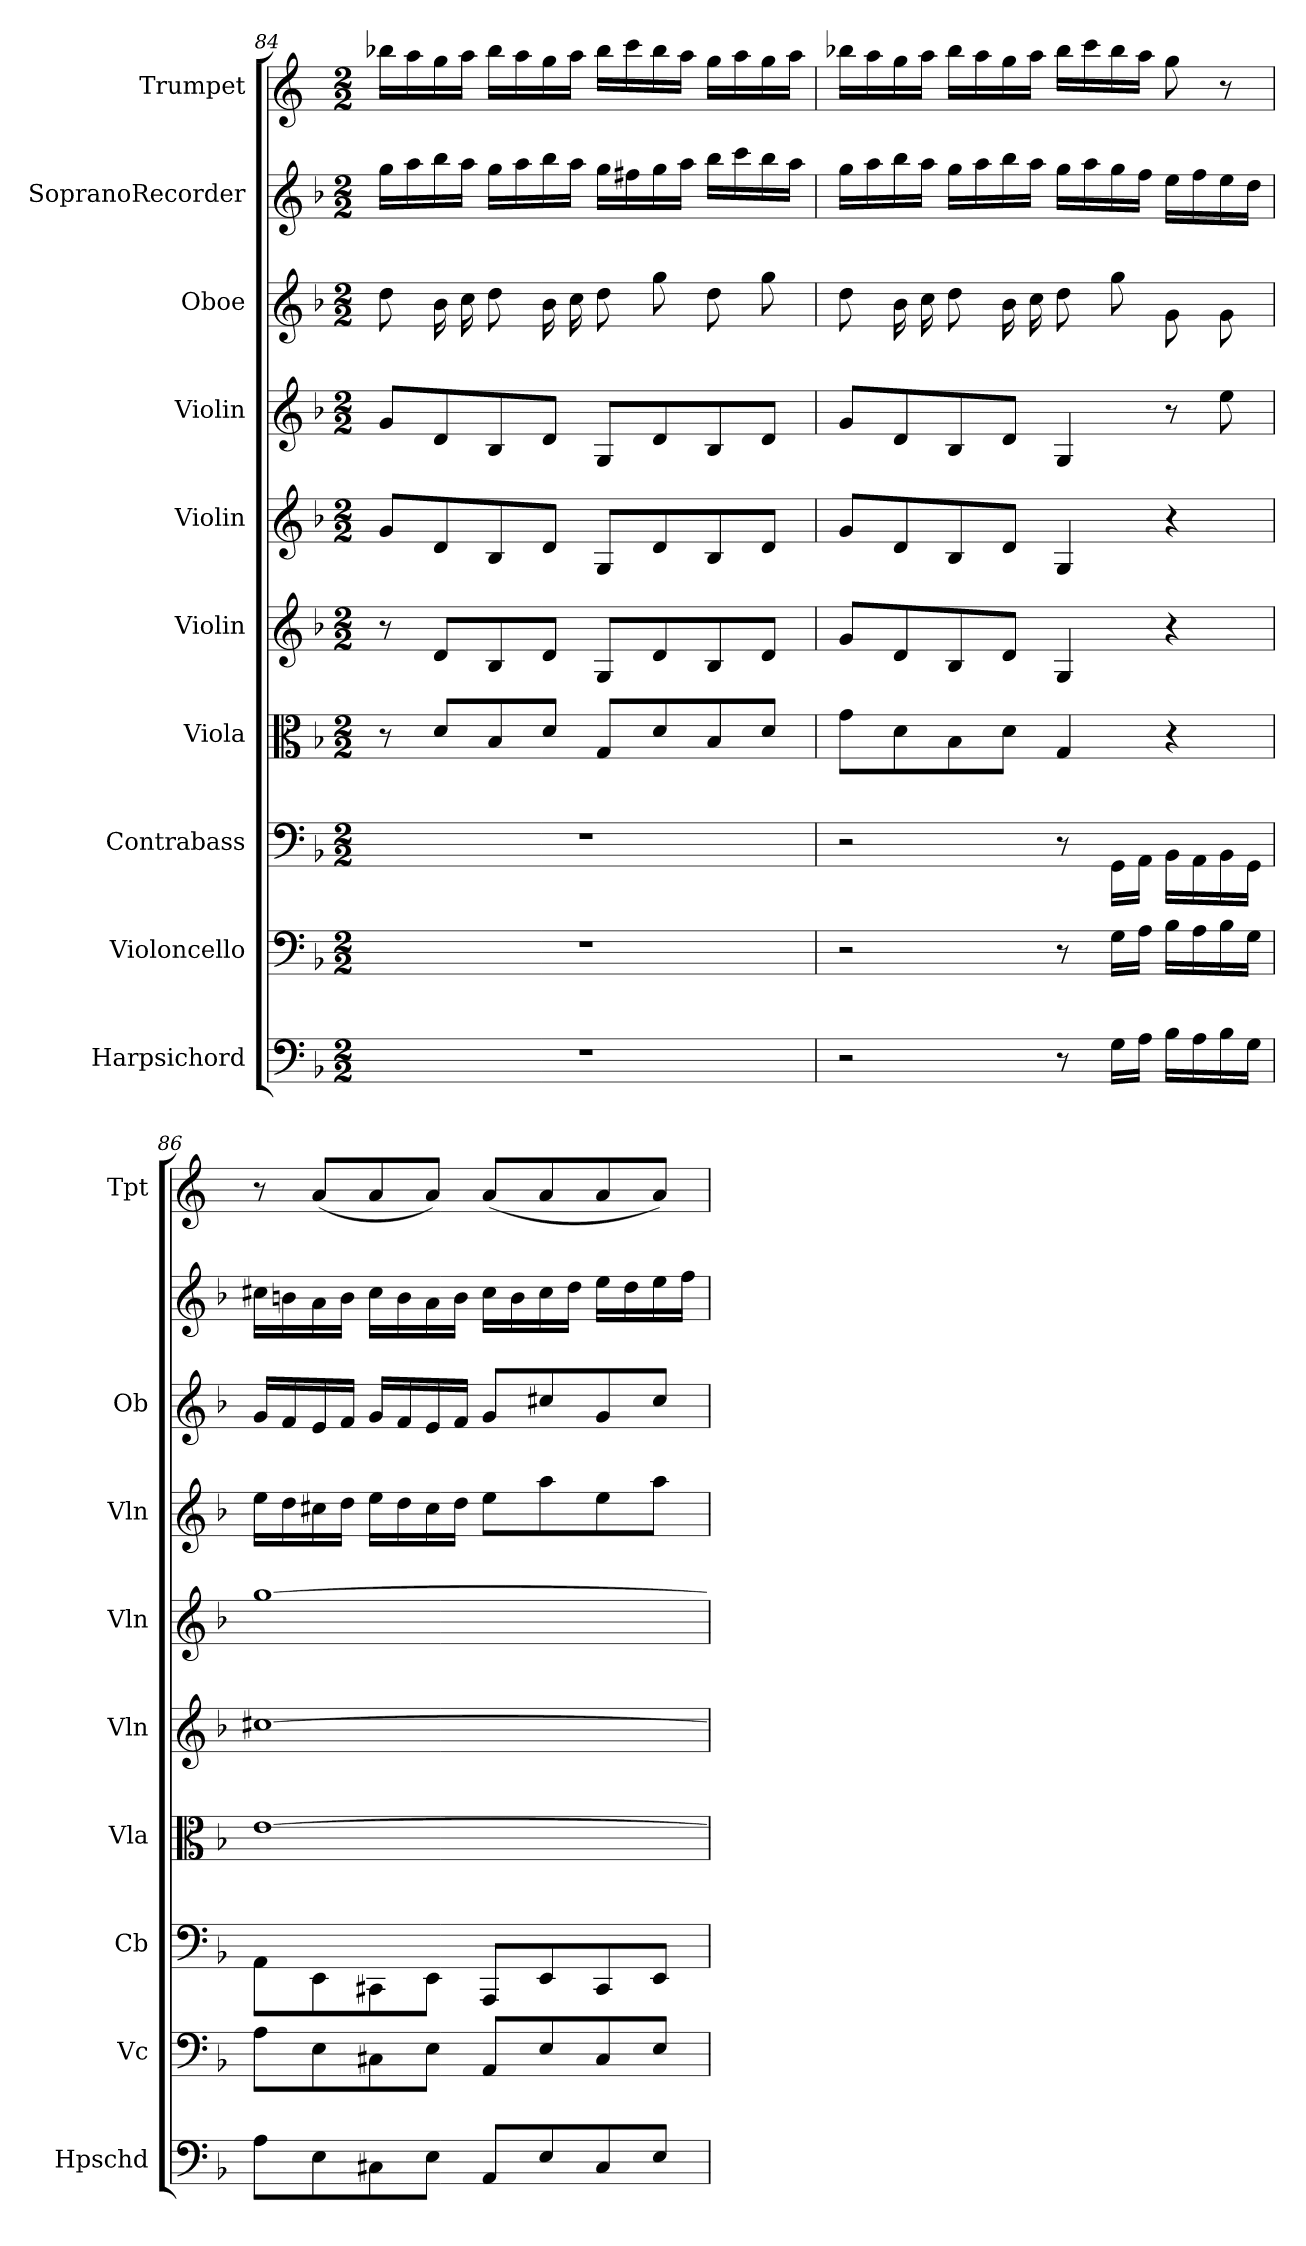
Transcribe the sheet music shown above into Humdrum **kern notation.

**kern	**kern	**kern	**kern	**kern	**kern	**kern	**kern	**kern	**kern
*part10	*part9	*part8	*part7	*part6	*part5	*part4	*part3	*part2	*part1
*staff10	*staff9	*staff8	*staff7	*staff6	*staff5	*staff4	*staff3	*staff2	*staff1
*I"Harpsichord	*I"Violoncello	*I"Contrabass	*I"Viola	*I"Violin	*I"Violin	*I"Violin	*I"Oboe	*I"SopranoRecorder	*I"Trumpet
*I'Hpschd	*I'Vc	*I'Cb	*I'Vla	*I'Vln	*I'Vln	*I'Vln	*I'Ob	*	*I'Tpt
*clefF4	*clefF4	*clefF4	*clefC3	*clefG2	*clefG2	*clefG2	*clefG2	*clefG2	*clefG2
*k[b-]	*k[b-]	*k[b-]	*k[b-]	*k[b-]	*k[b-]	*k[b-]	*k[b-]	*k[b-]	*k[]
*M2/2	*M2/2	*M2/2	*M2/2	*M2/2	*M2/2	*M2/2	*M2/2	*M2/2	*M2/2
=84	=84	=84	=84	=84	=84	=84	=84	=84	=84
1r	1r	1r	8r	8r	8g/L	8g/L	8dd\	16gg\LL	16bb-X\LL
.	.	.	.	.	.	.	.	16aa\	16aa\
.	.	.	8d/L	8d/L	8d/	8d/	16b-\	16bb-\	16gg\
.	.	.	.	.	.	.	16cc\	16aa\JJ	16aa\JJ
.	.	.	8B-/	8B-/	8B-/	8B-/	8dd\	16gg\LL	16bb-\LL
.	.	.	.	.	.	.	.	16aa\	16aa\
.	.	.	8d/J	8d/J	8d/J	8d/J	16b-\	16bb-\	16gg\
.	.	.	.	.	.	.	16cc\	16aa\JJ	16aa\JJ
.	.	.	8G/L	8G/L	8G/L	8G/L	8dd\	16gg\LL	16bb-\LL
.	.	.	.	.	.	.	.	16ff#X\	16ccc\
.	.	.	8d/	8d/	8d/	8d/	8gg\	16gg\	16bb-\
.	.	.	.	.	.	.	.	16aa\JJ	16aa\JJ
.	.	.	8B-/	8B-/	8B-/	8B-/	8dd\	16bb-\LL	16gg\LL
.	.	.	.	.	.	.	.	16ccc\	16aa\
.	.	.	8d/J	8d/J	8d/J	8d/J	8gg\	16bb-\	16gg\
.	.	.	.	.	.	.	.	16aa\JJ	16aa\JJ
=85	=85	=85	=85	=85	=85	=85	=85	=85	=85
2r	2r	2r	8g\L	8g/L	8g/L	8g/L	8dd\	16gg\LL	16bb-X\LL
.	.	.	.	.	.	.	.	16aa\	16aa\
.	.	.	8d\	8d/	8d/	8d/	16b-\	16bb-\	16gg\
.	.	.	.	.	.	.	16cc\	16aa\JJ	16aa\JJ
.	.	.	8B-\	8B-/	8B-/	8B-/	8dd\	16gg\LL	16bb-\LL
.	.	.	.	.	.	.	.	16aa\	16aa\
.	.	.	8d\J	8d/J	8d/J	8d/J	16b-\	16bb-\	16gg\
.	.	.	.	.	.	.	16cc\	16aa\JJ	16aa\JJ
8r	8r	8r	4G/	4G/	4G/	4G/	8dd\	16gg\LL	16bb-\LL
.	.	.	.	.	.	.	.	16aa\	16ccc\
16G\LL	16G\LL	16GG\LL	.	.	.	.	8gg\	16gg\	16bb-\
16A\JJ	16A\JJ	16AA\JJ	.	.	.	.	.	16ff\JJ	16aa\JJ
16B-\LL	16B-\LL	16BB-\LL	4r	4r	4r	8r	8g\	16ee\LL	8gg\
16A\	16A\	16AA\	.	.	.	.	.	16ff\	.
16B-\	16B-\	16BB-\	.	.	.	8ee\	8g\	16ee\	8r
16G\JJ	16G\JJ	16GG\JJ	.	.	.	.	.	16dd\JJ	.
=86	=86	=86	=86	=86	=86	=86	=86	=86	=86
8A\L	8A\L	8AA\L	[1e\	[1cc#X\	[1gg\	16ee\LL	16g/LL	16cc#X\LL	8r
.	.	.	.	.	.	16dd\	16f/	16bn\	.
8E\	8E\	8EE\	.	.	.	16cc#X\	16e/	16a\	(8a/L
.	.	.	.	.	.	16dd\JJ	16f/JJ	16b\JJ	.
8C#X\	8C#X\	8CC#X\	.	.	.	16ee\LL	16g/LL	16cc#\LL	8a/
.	.	.	.	.	.	16dd\	16f/	16b\	.
8E\J	8E\J	8EE\J	.	.	.	16cc#\	16e/	16a\	8a/J)
.	.	.	.	.	.	16dd\JJ	16f/JJ	16b\JJ	.
8AA/L	8AA/L	8AAA/L	.	.	.	8ee\L	8g/L	16cc#\LL	(8a/L
.	.	.	.	.	.	.	.	16b\	.
8E/	8E/	8EE/	.	.	.	8aa\	8cc#X/	16cc#\	8a/
.	.	.	.	.	.	.	.	16dd\JJ	.
8C#/	8C#/	8CC#/	.	.	.	8ee\	8g/	16ee\LL	8a/
.	.	.	.	.	.	.	.	16dd\	.
8E/J	8E/J	8EE/J	.	.	.	8aa\J	8cc#/J	16ee\	8a/J)
.	.	.	.	.	.	.	.	16ff\JJ	.
=	=	=	=	=	=	=	=	=	=
*-	*-	*-	*-	*-	*-	*-	*-	*-	*-
